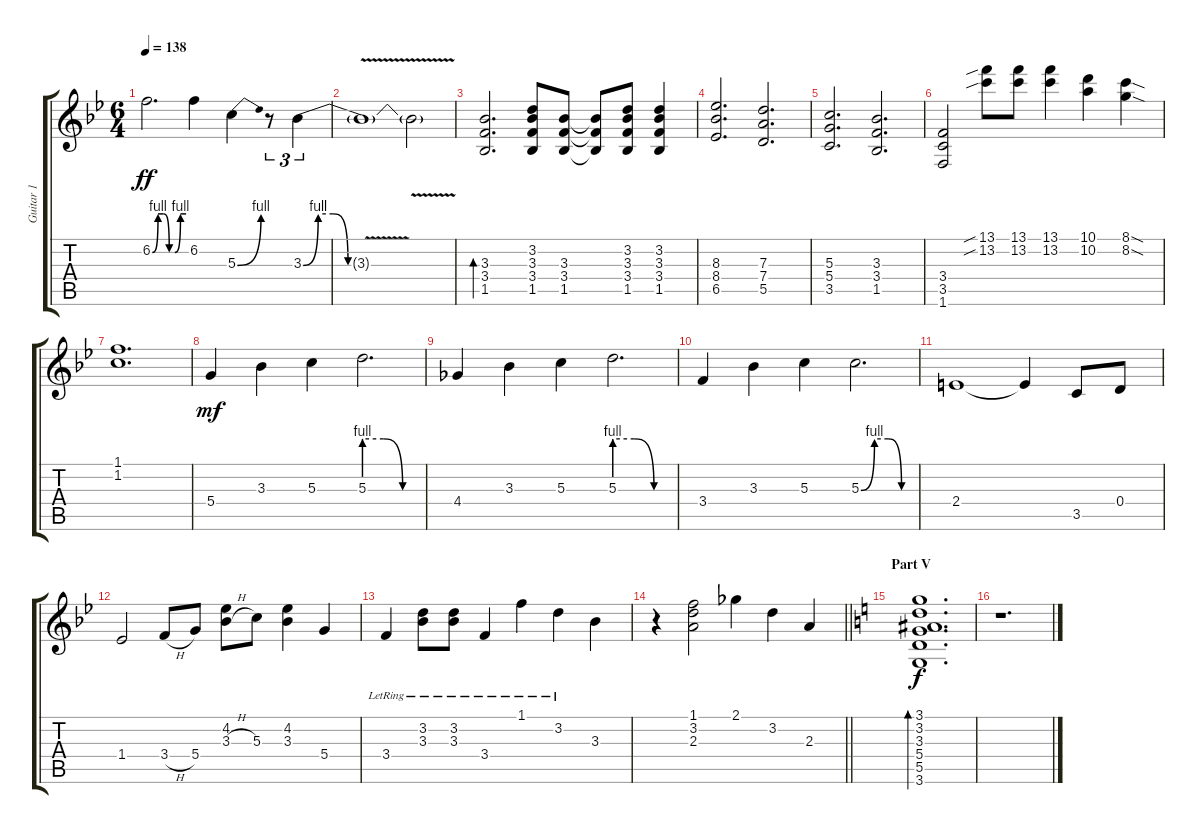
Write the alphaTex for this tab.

\track ("Guitar 1" "Guitar 1") {instrument electricguitarjazz}
\staff {score tabs}
\tuning (E4 B3 G3 D3 A2 E2) {hide}
\ts (6 4)
\tempo 138
\clef g2
\ks gminor
6.2{be (custom 0 0 10 4 20 4 30 0 40 0 50 4 60 4)}.2{d dy ff} 6.2.4 5.3{be (bend 0 0 60 4)}.4 r.8{tu (3 2)} 3.3{be (custom 0 0 15 4 30 4 45 0 60 0)}.4{tu (3 2)} |
3.3{v t}.1 3.3{t}.2 |
(3.3 3.4 1.5).2{d bd 60} (3.2 3.3 3.4 1.5).8 (3.3 3.4 1.5).8 (3.3{t} 3.4{t} 1.5{t}).8 (3.2 3.3 3.4 1.5).8 (3.2 3.3 3.4 1.5).4 |
(8.3 8.4 6.5).2{d} (7.3 7.4 5.5).2{d} |
(5.3 5.4 3.5).2{d} (3.3 3.4 1.5).2{d} |
(3.4 3.5 1.6).2 (13.1{sib} 13.2{sib}).8 (13.1 13.2).8 (13.1 13.2).4 (10.1 10.2).4 (8.1{sod} 8.2{sod}).4 |
(1.1 1.2).1{d} |
5.4.4{dy mf} 3.3.4 5.3.4 5.3{be (custom 0 4 20 4 40 0 60 0)}.2{d} |
4.4.4 3.3.4 5.3.4 5.3{be (custom 0 4 20 4 40 0 60 0)}.2{d} |
3.4.4 3.3.4 5.3.4 5.3{be (custom 0 0 15 4 30 4 45 0 60 0)}.2{d} |
2.4.1 2.4{t}.4 3.5.8 0.4.8 |
1.4.2 3.4{h}.8 5.4.8 (4.2 3.3{h}).8 5.3.8 (4.2 3.3).4 5.4.4 |
3.4{lr}.4 (3.2{lr} 3.3{lr}).8 (3.2{lr} 3.3{lr}).8 3.4{lr}.4 1.1{lr}.4 3.2{lr}.4 3.3.4 |
\barLineRight lightlight
r.4 (1.1 3.2 2.3).2 2.1.4 3.2.4 2.3.4 |
\section ("" "Part V")
\ks c
(3.1 3.2 3.3 5.4 5.5 3.6).1{d bd 60 dy f} |
r.1{d}
